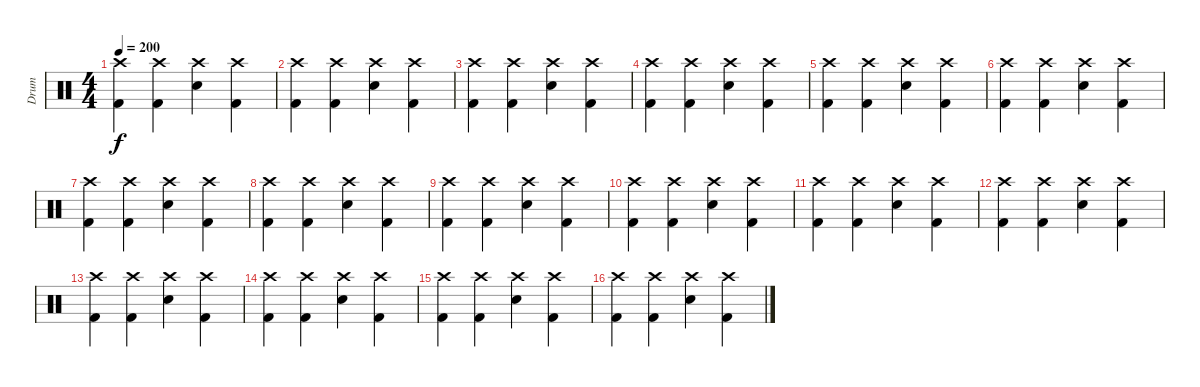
\track ("Drum" "Drum") {instrument percussion}
\staff {score}
\articulation defaults
\ts (4 4)
\tempo 200
\clef neutral
\ks c
("Crash high (hit)" "Kick (hit) 2").4{dy f} ("Crash high (hit)" "Kick (hit) 2").4 ("Crash high (hit)" "Electric Snare (hit)").4 ("Crash high (hit)" "Kick (hit) 2").4 |
("Crash high (hit)" "Kick (hit) 2").4 ("Crash high (hit)" "Kick (hit) 2").4 ("Crash high (hit)" "Electric Snare (hit)").4 ("Crash high (hit)" "Kick (hit) 2").4 |
("Crash high (hit)" "Kick (hit) 2").4 ("Crash high (hit)" "Kick (hit) 2").4 ("Crash high (hit)" "Electric Snare (hit)").4 ("Crash high (hit)" "Kick (hit) 2").4 |
("Crash high (hit)" "Kick (hit) 2").4 ("Crash high (hit)" "Kick (hit) 2").4 ("Crash high (hit)" "Electric Snare (hit)").4 ("Crash high (hit)" "Kick (hit) 2").4 |
("Crash high (hit)" "Kick (hit) 2").4 ("Crash high (hit)" "Kick (hit) 2").4 ("Crash high (hit)" "Electric Snare (hit)").4 ("Crash high (hit)" "Kick (hit) 2").4 |
("Crash high (hit)" "Kick (hit) 2").4 ("Crash high (hit)" "Kick (hit) 2").4 ("Crash high (hit)" "Electric Snare (hit)").4 ("Crash high (hit)" "Kick (hit) 2").4 |
("Crash high (hit)" "Kick (hit) 2").4 ("Crash high (hit)" "Kick (hit) 2").4 ("Crash high (hit)" "Electric Snare (hit)").4 ("Crash high (hit)" "Kick (hit) 2").4 |
("Crash high (hit)" "Kick (hit) 2").4 ("Crash high (hit)" "Kick (hit) 2").4 ("Crash high (hit)" "Electric Snare (hit)").4 ("Crash high (hit)" "Kick (hit) 2").4 |
("Crash high (hit)" "Kick (hit) 2").4 ("Crash high (hit)" "Kick (hit) 2").4 ("Crash high (hit)" "Electric Snare (hit)").4 ("Crash high (hit)" "Kick (hit) 2").4 |
("Crash high (hit)" "Kick (hit) 2").4 ("Crash high (hit)" "Kick (hit) 2").4 ("Crash high (hit)" "Electric Snare (hit)").4 ("Crash high (hit)" "Kick (hit) 2").4 |
("Crash high (hit)" "Kick (hit) 2").4 ("Crash high (hit)" "Kick (hit) 2").4 ("Crash high (hit)" "Electric Snare (hit)").4 ("Crash high (hit)" "Kick (hit) 2").4 |
("Crash high (hit)" "Kick (hit) 2").4 ("Crash high (hit)" "Kick (hit) 2").4 ("Crash high (hit)" "Electric Snare (hit)").4 ("Crash high (hit)" "Kick (hit) 2").4 |
("Crash high (hit)" "Kick (hit) 2").4 ("Crash high (hit)" "Kick (hit) 2").4 ("Crash high (hit)" "Electric Snare (hit)").4 ("Crash high (hit)" "Kick (hit) 2").4 |
("Crash high (hit)" "Kick (hit) 2").4 ("Crash high (hit)" "Kick (hit) 2").4 ("Crash high (hit)" "Electric Snare (hit)").4 ("Crash high (hit)" "Kick (hit) 2").4 |
("Crash high (hit)" "Kick (hit) 2").4 ("Crash high (hit)" "Kick (hit) 2").4 ("Crash high (hit)" "Electric Snare (hit)").4 ("Crash high (hit)" "Kick (hit) 2").4 |
("Crash high (hit)" "Kick (hit) 2").4 ("Crash high (hit)" "Kick (hit) 2").4 ("Crash high (hit)" "Electric Snare (hit)").4 ("Crash high (hit)" "Kick (hit) 2").4
